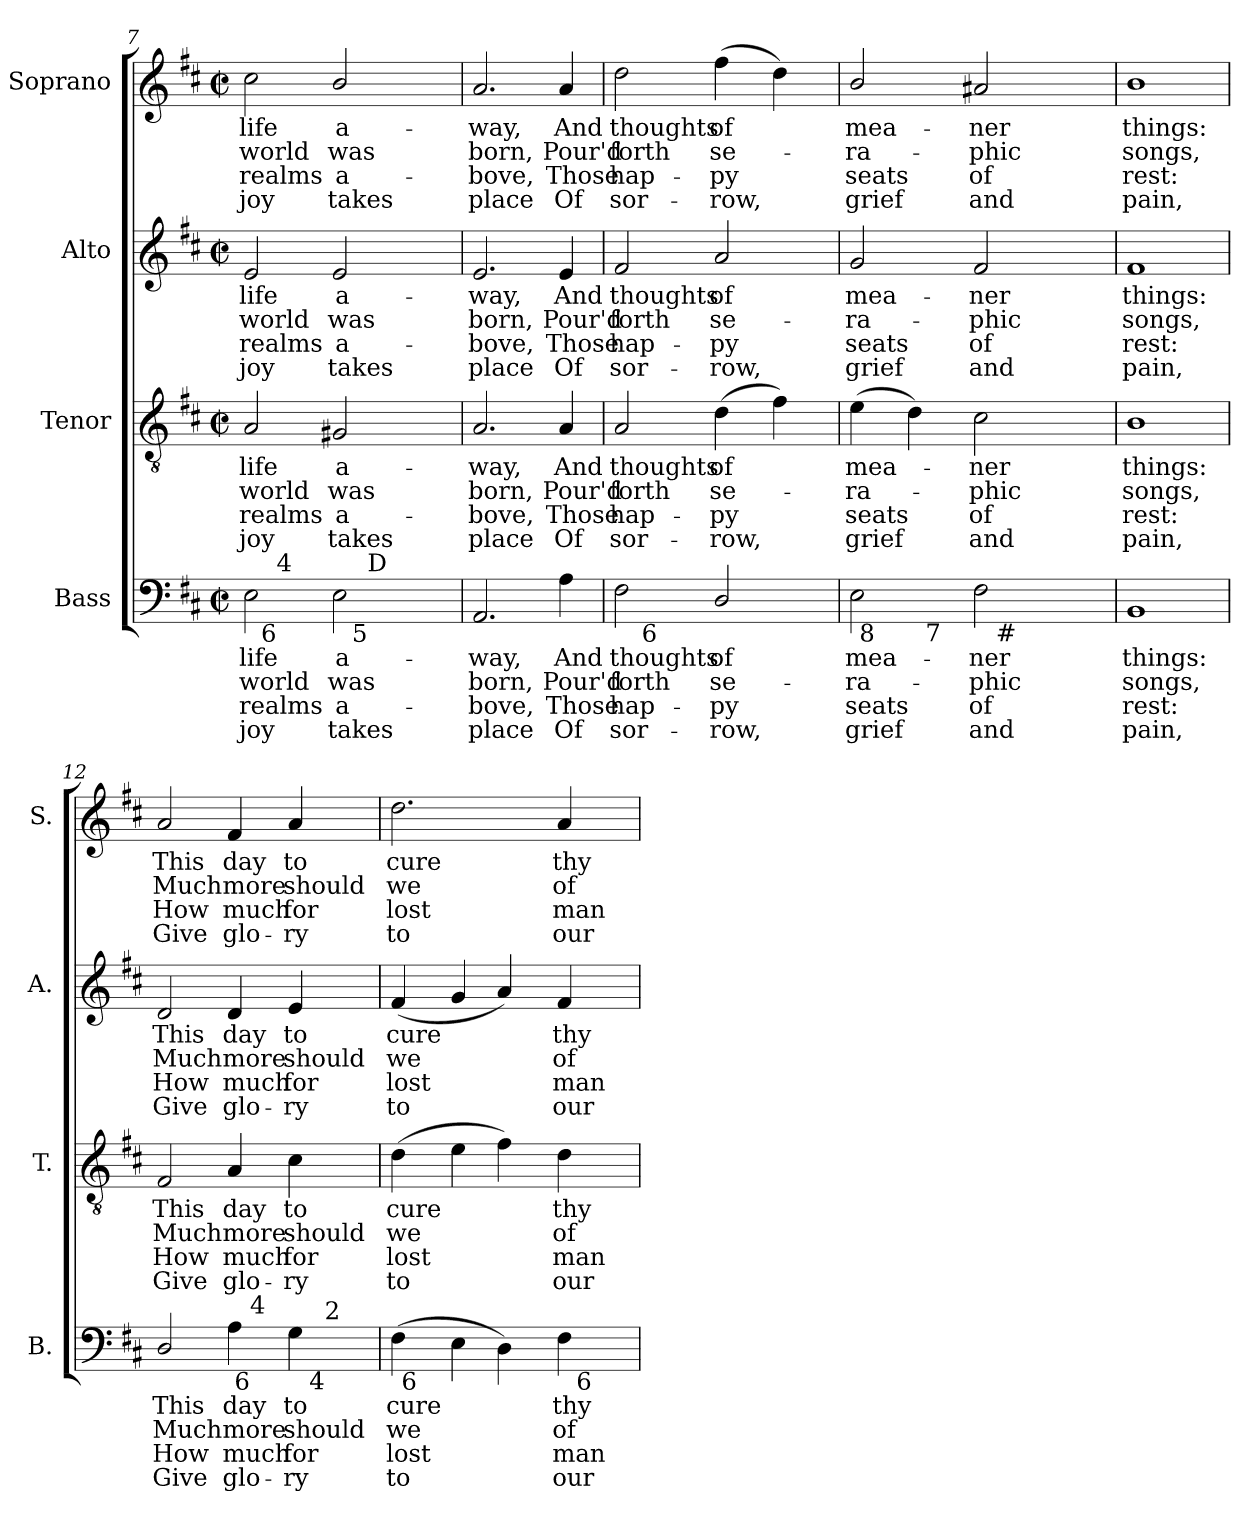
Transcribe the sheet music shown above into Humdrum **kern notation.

**kern	**text	**text	**text	**text	**kern	**text	**text	**text	**text	**kern	**text	**text	**text	**text	**kern	**text	**text	**text	**text
*part4	*part4	*part4	*part4	*part4	*part3	*part3	*part3	*part3	*part3	*part2	*part2	*part2	*part2	*part2	*part1	*part1	*part1	*part1	*part1
*staff4	*staff4	*staff4	*staff4	*staff4	*staff3	*staff3	*staff3	*staff3	*staff3	*staff2	*staff2	*staff2	*staff2	*staff2	*staff1	*staff1	*staff1	*staff1	*staff1
*I"Bass	*	*	*	*	*I"Tenor	*	*	*	*	*I"Alto	*	*	*	*	*I"Soprano	*	*	*	*
*I'B.	*	*	*	*	*I'T.	*	*	*	*	*I'A.	*	*	*	*	*I'S.	*	*	*	*
*clefF4	*	*	*	*	*clefGv2	*	*	*	*	*clefG2	*	*	*	*	*clefG2	*	*	*	*
*	*	*	*	*	*ITrd7c12	*	*	*	*	*	*	*	*	*	*	*	*	*	*
*k[f#c#]	*	*	*	*	*k[f#c#]	*	*	*	*	*k[f#c#]	*	*	*	*	*k[f#c#]	*	*	*	*
*D:	*	*	*	*	*D:	*	*	*	*	*D:	*	*	*	*	*D:	*	*	*	*
*M2/2	*	*	*	*	*M2/2	*	*	*	*	*M2/2	*	*	*	*	*M2/2	*	*	*	*
*met(c|)	*	*	*	*	*met(c|)	*	*	*	*	*met(c|)	*	*	*	*	*met(c|)	*	*	*	*
=7	=7	=7	=7	=7	=7	=7	=7	=7	=7	=7	=7	=7	=7	=7	=7	=7	=7	=7	=7
!	!LO:LY:b:color=#000000	!LO:LY:b:color=#000000	!LO:LY:b:color=#000000	!LO:LY:b:color=#000000	!	!	!	!	!	!	!	!	!	!	!	!	!	!	!
!	!	!	!	!	!	!LO:LY:b:color=#000000	!LO:LY:b:color=#000000	!LO:LY:b:color=#000000	!LO:LY:b:color=#000000	!	!	!	!	!	!	!	!	!	!
!	!	!	!	!	!	!	!	!	!	!	!LO:LY:b:color=#000000	!LO:LY:b:color=#000000	!LO:LY:b:color=#000000	!LO:LY:b:color=#000000	!	!	!	!	!
!	!	!	!	!	!	!	!	!	!	!	!	!	!	!	!	!LO:LY:b:color=#000000	!LO:LY:b:color=#000000	!LO:LY:b:color=#000000	!LO:LY:b:color=#000000
*^	*	*	*	*	*	*	*	*	*	*	*	*	*	*	*	*	*	*	*
*	*^	*	*	*	*	*	*	*	*	*	*	*	*	*	*	*	*	*	*	*
2Ei\	8ryy	2ryy	life	world	realms	joy	2AAi/	life	world	realms	joy	2ei/	life	world	realms	joy	2cc#i\	life	world	realms	joy
.	256ryy	.	.	.	.	.	.	.	.	.	.	.	.	.	.	.	.	.	.	.	.
!	!LO:TX:b:rj:t=6	!	!	!	!	!	!	!	!	!	!	!	!	!	!	!	!	!	!	!	!
!	!LO:TX:t=4	!	!	!	!	!	!	!	!	!	!	!	!	!	!	!	!	!	!	!	!
.	2ryy	.	.	.	.	.	.	.	.	.	.	.	.	.	.	.	.	.	.	.	.
!	!	!	!LO:LY:b:color=#000000	!LO:LY:b:color=#000000	!LO:LY:b:color=#000000	!LO:LY:b:color=#000000	!	!	!	!	!	!	!	!	!	!	!	!	!	!	!
!	!	!	!	!	!	!	!	!LO:LY:b:color=#000000	!LO:LY:b:color=#000000	!LO:LY:b:color=#000000	!LO:LY:b:color=#000000	!	!	!	!	!	!	!	!	!	!
!	!	!	!	!	!	!	!	!	!	!	!	!	!LO:LY:b:color=#000000	!LO:LY:b:color=#000000	!LO:LY:b:color=#000000	!LO:LY:b:color=#000000	!	!	!	!	!
!	!	!	!	!	!	!	!	!	!	!	!	!	!	!	!	!	!	!LO:LY:b:color=#000000	!LO:LY:b:color=#000000	!LO:LY:b:color=#000000	!LO:LY:b:color=#000000
2Ei\	.	8ryy	a-	was	a-	-takes	2GG#Xi/	a-	was	a-	-takes	2ei/	a-	was	a-	-takes	2bi/	a-	was	a-	-takes
.	.	256..ryy	.	.	.	.	.	.	.	.	.	.	.	.	.	.	.	.	.	.	.
.	4ryy	.	.	.	.	.	.	.	.	.	.	.	.	.	.	.	.	.	.	.	.
!	!	!LO:TX:b:rj:t=5	!	!	!	!	!	!	!	!	!	!	!	!	!	!	!	!	!	!	!
!	!	!LO:TX:t=D	!	!	!	!	!	!	!	!	!	!	!	!	!	!	!	!	!	!	!
.	.	4ryy	.	.	.	.	.	.	.	.	.	.	.	.	.	.	.	.	.	.	.
.	16ryy	.	.	.	.	.	.	.	.	.	.	.	.	.	.	.	.	.	.	.	.
.	.	16ryy	.	.	.	.	.	.	.	.	.	.	.	.	.	.	.	.	.	.	.
.	32...ryy	.	.	.	.	.	.	.	.	.	.	.	.	.	.	.	.	.	.	.	.
.	.	32ryy	.	.	.	.	.	.	.	.	.	.	.	.	.	.	.	.	.	.	.
.	.	64ryy	.	.	.	.	.	.	.	.	.	.	.	.	.	.	.	.	.	.	.
.	.	128ryy	.	.	.	.	.	.	.	.	.	.	.	.	.	.	.	.	.	.	.
.	.	1024ryy	.	.	.	.	.	.	.	.	.	.	.	.	.	.	.	.	.	.	.
*v	*v	*v	*	*	*	*	*	*	*	*	*	*	*	*	*	*	*	*	*	*	*
!!LO:LB:g=z
=8	=8	=8	=8	=8	=8	=8	=8	=8	=8	=8	=8	=8	=8	=8	=8	=8	=8	=8	=8
*^	*	*	*	*	*	*	*	*	*	*	*	*	*	*	*	*	*	*	*
*	*^	*	*	*	*	*	*	*	*	*	*	*	*	*	*	*	*	*	*	*
!	!	!	!LO:LY:b:color=#000000	!LO:LY:b:color=#000000	!LO:LY:b:color=#000000	!LO:LY:b:color=#000000	!	!	!	!	!	!	!	!	!	!	!	!	!	!	!
*v	*v	*v	*	*	*	*	*	*	*	*	*	*	*	*	*	*	*	*	*	*	*
*^	*	*	*	*	*	*	*	*	*	*	*	*	*	*	*	*	*	*	*
*	*^	*	*	*	*	*	*	*	*	*	*	*	*	*	*	*	*	*	*	*
!	!	!	!	!	!	!	!	!LO:LY:b:color=#000000	!LO:LY:b:color=#000000	!LO:LY:b:color=#000000	!LO:LY:b:color=#000000	!	!	!	!	!	!	!	!	!	!
*v	*v	*v	*	*	*	*	*	*	*	*	*	*	*	*	*	*	*	*	*	*	*
*^	*	*	*	*	*	*	*	*	*	*	*	*	*	*	*	*	*	*	*
*	*^	*	*	*	*	*	*	*	*	*	*	*	*	*	*	*	*	*	*	*
!	!	!	!	!	!	!	!	!	!	!	!	!	!LO:LY:b:color=#000000	!LO:LY:b:color=#000000	!LO:LY:b:color=#000000	!LO:LY:b:color=#000000	!	!	!	!	!
*v	*v	*v	*	*	*	*	*	*	*	*	*	*	*	*	*	*	*	*	*	*	*
*^	*	*	*	*	*	*	*	*	*	*	*	*	*	*	*	*	*	*	*
*	*^	*	*	*	*	*	*	*	*	*	*	*	*	*	*	*	*	*	*	*
!LO:TX:b:t=Notes&colon; Original order of staves is Tenor - Alto - Air - Bass, with the Alto part printed in the treble clef an octave above sounding pitch.	!	!	!	!	!	!	!	!	!	!	!	!	!	!	!	!	!	!	!	!	!
!LO:TX:t=The figuring on the bass C	!	!	!	!	!	!	!	!	!	!	!	!	!	!	!	!	!	!	!	!	!
!LO:TX:t=#	!	!	!	!	!	!	!	!	!	!	!	!	!	!	!	!	!	!	!	!	!
!LO:TX:t=on beat 2 of bar 3, given here as ‘6’, is printed as ‘7’ in the source. Only the text of v1 and the chorus is	!	!	!	!	!	!	!	!	!	!	!	!	!	!	!	!	!	!	!	!	!
!LO:TX:t=given by Massey&colon; vv. 2-4 have here been added using the text from John Broderip’s	!	!	!	!	!	!	!	!	!	!	!	!	!	!	!	!	!	!	!	!	!
!LO:TX:i:t=A Second Book of New Anthems and Psalm	!	!	!	!	!	!	!	!	!	!	!	!	!	!	!	!	!	!	!	!	!
!LO:TX:i:t=Tunes	!	!	!	!	!	!	!	!	!	!	!	!	!	!	!	!	!	!	!	!	!
!LO:TX:t=[1749]	!	!	!	!	!	!	!	!	!	!	!	!	!	!	!	!	!	!	!	!	!
!LO:TX:i:t=,	!	!	!	!	!	!	!	!	!	!	!	!	!	!	!	!	!	!	!	!	!
!LO:TX:t=which appears to be the first setting of a version of this text to use the 3-line chorus which is present in Massey’s setting.	!	!	!	!	!	!	!	!	!	!	!	!	!	!	!	!	!	!	!	!	!
!LO:TX:t=This tune is followed by a note in the source&colon; ‘NB. This tune may be sung without the Chorus to any hymn of the same metre’.	!	!	!	!	!	!	!	!	!	!	!	!	!	!	!	!	!	!	!	!	!
!	!	!	!	!	!	!	!	!	!	!	!	!	!	!	!	!	!	!LO:LY:b:color=#000000	!LO:LY:b:color=#000000	!LO:LY:b:color=#000000	!LO:LY:b:color=#000000
*v	*v	*v	*	*	*	*	*	*	*	*	*	*	*	*	*	*	*	*	*	*	*
2.AAi/	-way,	born,	bove,	place	2.AAi/	-way,	born,	bove,	place	2.ei/	-way,	born,	bove,	place	2.ai/	-way,	born,	bove,	place
!	!LO:LY:b:color=#000000	!LO:LY:b:color=#000000	!LO:LY:b:color=#000000	!LO:LY:b:color=#000000	!	!	!	!	!	!	!	!	!	!	!	!	!	!	!
!	!	!	!	!	!	!LO:LY:b:color=#000000	!LO:LY:b:color=#000000	!LO:LY:b:color=#000000	!LO:LY:b:color=#000000	!	!	!	!	!	!	!	!	!	!
!	!	!	!	!	!	!	!	!	!	!	!LO:LY:b:color=#000000	!LO:LY:b:color=#000000	!LO:LY:b:color=#000000	!LO:LY:b:color=#000000	!	!	!	!	!
!	!	!	!	!	!	!	!	!	!	!	!	!	!	!	!	!LO:LY:b:color=#000000	!LO:LY:b:color=#000000	!LO:LY:b:color=#000000	!LO:LY:b:color=#000000
4Ai\	And	Pour'd	Those	Of	4AAi/	And	Pour'd	Those	Of	4ei/	And	Pour'd	Those	Of	4ai/	And	Pour'd	Those	Of
=9	=9	=9	=9	=9	=9	=9	=9	=9	=9	=9	=9	=9	=9	=9	=9	=9	=9	=9	=9
!	!LO:LY:b:color=#000000	!LO:LY:b:color=#000000	!LO:LY:b:color=#000000	!LO:LY:b:color=#000000	!	!	!	!	!	!	!	!	!	!	!	!	!	!	!
!	!	!	!	!	!	!LO:LY:b:color=#000000	!LO:LY:b:color=#000000	!LO:LY:b:color=#000000	!LO:LY:b:color=#000000	!	!	!	!	!	!	!	!	!	!
!	!	!	!	!	!	!	!	!	!	!	!LO:LY:b:color=#000000	!LO:LY:b:color=#000000	!LO:LY:b:color=#000000	!LO:LY:b:color=#000000	!	!	!	!	!
!	!	!	!	!	!	!	!	!	!	!	!	!	!	!	!	!LO:LY:b:color=#000000	!LO:LY:b:color=#000000	!LO:LY:b:color=#000000	!LO:LY:b:color=#000000
*^	*	*	*	*	*	*	*	*	*	*	*	*	*	*	*	*	*	*	*
2F#i\	16ryy	thoughts	forth	hap-	-sor-	2AAi/	thoughts	forth	hap-	-sor-	2f#i/	thoughts	forth	hap-	-sor-	2ddi\	thoughts	forth	hap-	-sor-
.	32ryy	.	.	.	.	.	.	.	.	.	.	.	.	.	.	.	.	.	.	.
.	64ryy	.	.	.	.	.	.	.	.	.	.	.	.	.	.	.	.	.	.	.
.	512.ryy	.	.	.	.	.	.	.	.	.	.	.	.	.	.	.	.	.	.	.
!	!LO:TX:b:rj:t=6	!	!	!	!	!	!	!	!	!	!	!	!	!	!	!	!	!	!	!
.	2ryy	.	.	.	.	.	.	.	.	.	.	.	.	.	.	.	.	.	.	.
!	!	!LO:LY:b:color=#000000	!LO:LY:b:color=#000000	!LO:LY:b:color=#000000	!LO:LY:b:color=#000000	!	!	!	!	!	!	!	!	!	!	!	!	!	!	!
!	!	!	!	!	!	!	!LO:LY:b:color=#000000	!LO:LY:b:color=#000000	!LO:LY:b:color=#000000	!LO:LY:b:color=#000000	!	!	!	!	!	!	!	!	!	!
!	!	!	!	!	!	!	!	!	!	!	!	!LO:LY:b:color=#000000	!LO:LY:b:color=#000000	!LO:LY:b:color=#000000	!LO:LY:b:color=#000000	!	!	!	!	!
!	!	!	!	!	!	!	!	!	!	!	!	!	!	!	!	!	!LO:LY:b:color=#000000	!LO:LY:b:color=#000000	!LO:LY:b:color=#000000	!LO:LY:b:color=#000000
2Di/	.	of	se-	-py	row,	(4Di\	of	se-	-py	row,	2ai/	of	se-	-py	row,	(4ff#i\	of	se-	-py	row,
.	4ryy	.	.	.	.	.	.	.	.	.	.	.	.	.	.	.	.	.	.	.
.	.	.	.	.	.	4F#i\)	.	.	.	.	.	.	.	.	.	4ddi\)	.	.	.	.
.	8ryy	.	.	.	.	.	.	.	.	.	.	.	.	.	.	.	.	.	.	.
.	128ryy	.	.	.	.	.	.	.	.	.	.	.	.	.	.	.	.	.	.	.
.	256ryy	.	.	.	.	.	.	.	.	.	.	.	.	.	.	.	.	.	.	.
.	1024ryy	.	.	.	.	.	.	.	.	.	.	.	.	.	.	.	.	.	.	.
*v	*v	*	*	*	*	*	*	*	*	*	*	*	*	*	*	*	*	*	*	*
=10	=10	=10	=10	=10	=10	=10	=10	=10	=10	=10	=10	=10	=10	=10	=10	=10	=10	=10	=10
*^	*	*	*	*	*	*	*	*	*	*	*	*	*	*	*	*	*	*	*
!	!	!LO:LY:b:color=#000000	!LO:LY:b:color=#000000	!LO:LY:b:color=#000000	!LO:LY:b:color=#000000	!	!	!	!	!	!	!	!	!	!	!	!	!	!	!
*v	*v	*	*	*	*	*	*	*	*	*	*	*	*	*	*	*	*	*	*	*
*^	*	*	*	*	*	*	*	*	*	*	*	*	*	*	*	*	*	*	*
!	!	!	!	!	!	!	!LO:LY:b:color=#000000	!LO:LY:b:color=#000000	!LO:LY:b:color=#000000	!LO:LY:b:color=#000000	!	!	!	!	!	!	!	!	!	!
*v	*v	*	*	*	*	*	*	*	*	*	*	*	*	*	*	*	*	*	*	*
*^	*	*	*	*	*	*	*	*	*	*	*	*	*	*	*	*	*	*	*
!	!	!	!	!	!	!	!	!	!	!	!	!LO:LY:b:color=#000000	!LO:LY:b:color=#000000	!LO:LY:b:color=#000000	!LO:LY:b:color=#000000	!	!	!	!	!
*v	*v	*	*	*	*	*	*	*	*	*	*	*	*	*	*	*	*	*	*	*
*^	*	*	*	*	*	*	*	*	*	*	*	*	*	*	*	*	*	*	*
!	!	!	!	!	!	!	!	!	!	!	!	!	!	!	!	!	!LO:LY:b:color=#000000	!LO:LY:b:color=#000000	!LO:LY:b:color=#000000	!LO:LY:b:color=#000000
*^	*^	*	*	*	*	*	*	*	*	*	*	*	*	*	*	*	*	*	*	*
2Ei\	16.ryy	4ryy	2ryy	mea-	-ra-	seats	grief	(4Ei\	mea-	-ra-	seats	grief	2gi/	mea-	-ra-	seats	grief	2bi/	mea-	-ra-	seats	grief
!	!LO:TX:b:rj:t=8	!	!	!	!	!	!	!	!	!	!	!	!	!	!	!	!	!	!	!	!	!
.	2ryy	.	.	.	.	.	.	.	.	.	.	.	.	.	.	.	.	.	.	.	.	.
.	.	16ryy	.	.	.	.	.	4Di\)	.	.	.	.	.	.	.	.	.	.	.	.	.	.
.	.	32ryy	.	.	.	.	.	.	.	.	.	.	.	.	.	.	.	.	.	.	.	.
.	.	1024ryy	.	.	.	.	.	.	.	.	.	.	.	.	.	.	.	.	.	.	.	.
!	!	!LO:TX:b:rj:t=7	!	!	!	!	!	!	!	!	!	!	!	!	!	!	!	!	!	!	!	!
.	.	2ryy	.	.	.	.	.	.	.	.	.	.	.	.	.	.	.	.	.	.	.	.
!	!	!	!	!LO:LY:b:color=#000000	!LO:LY:b:color=#000000	!LO:LY:b:color=#000000	!LO:LY:b:color=#000000	!	!	!	!	!	!	!	!	!	!	!	!	!	!	!
!	!	!	!	!	!	!	!	!	!LO:LY:b:color=#000000	!LO:LY:b:color=#000000	!LO:LY:b:color=#000000	!LO:LY:b:color=#000000	!	!	!	!	!	!	!	!	!	!
!	!	!	!	!	!	!	!	!	!	!	!	!	!	!LO:LY:b:color=#000000	!LO:LY:b:color=#000000	!LO:LY:b:color=#000000	!LO:LY:b:color=#000000	!	!	!	!	!
!	!	!	!	!	!	!	!	!	!	!	!	!	!	!	!	!	!	!	!LO:LY:b:color=#000000	!LO:LY:b:color=#000000	!LO:LY:b:color=#000000	!LO:LY:b:color=#000000
2F#i\	.	.	16ryy	-ner	-phic	of	and	2C#i\	-ner	-phic	of	and	2f#i/	-ner	-phic	of	and	2a#Xi/	-ner	-phic	of	and
.	.	.	32ryy	.	.	.	.	.	.	.	.	.	.	.	.	.	.	.	.	.	.	.
.	4ryy	.	64ryy	.	.	.	.	.	.	.	.	.	.	.	.	.	.	.	.	.	.	.
.	.	.	512.ryy	.	.	.	.	.	.	.	.	.	.	.	.	.	.	.	.	.	.	.
!	!	!	!LO:TX:b:rj:t=#	!	!	!	!	!	!	!	!	!	!	!	!	!	!	!	!	!	!	!
.	.	.	4ryy	.	.	.	.	.	.	.	.	.	.	.	.	.	.	.	.	.	.	.
.	8ryy	.	.	.	.	.	.	.	.	.	.	.	.	.	.	.	.	.	.	.	.	.
.	.	8ryy	.	.	.	.	.	.	.	.	.	.	.	.	.	.	.	.	.	.	.	.
.	.	.	8ryy	.	.	.	.	.	.	.	.	.	.	.	.	.	.	.	.	.	.	.
.	32ryy	.	.	.	.	.	.	.	.	.	.	.	.	.	.	.	.	.	.	.	.	.
.	.	64ryy	.	.	.	.	.	.	.	.	.	.	.	.	.	.	.	.	.	.	.	.
.	.	128...ryy	.	.	.	.	.	.	.	.	.	.	.	.	.	.	.	.	.	.	.	.
.	.	.	128ryy	.	.	.	.	.	.	.	.	.	.	.	.	.	.	.	.	.	.	.
.	.	.	256ryy	.	.	.	.	.	.	.	.	.	.	.	.	.	.	.	.	.	.	.
.	.	.	1024ryy	.	.	.	.	.	.	.	.	.	.	.	.	.	.	.	.	.	.	.
*v	*v	*v	*v	*	*	*	*	*	*	*	*	*	*	*	*	*	*	*	*	*	*	*
=11	=11	=11	=11	=11	=11	=11	=11	=11	=11	=11	=11	=11	=11	=11	=11	=11	=11	=11	=11
*^	*	*	*	*	*	*	*	*	*	*	*	*	*	*	*	*	*	*	*
*	*^	*	*	*	*	*	*	*	*	*	*	*	*	*	*	*	*	*	*	*
*	*	*^	*	*	*	*	*	*	*	*	*	*	*	*	*	*	*	*	*	*	*
!	!	!	!	!LO:LY:b:color=#000000	!LO:LY:b:color=#000000	!LO:LY:b:color=#000000	!LO:LY:b:color=#000000	!	!	!	!	!	!	!	!	!	!	!	!	!	!	!
*v	*v	*v	*v	*	*	*	*	*	*	*	*	*	*	*	*	*	*	*	*	*	*	*
*^	*	*	*	*	*	*	*	*	*	*	*	*	*	*	*	*	*	*	*
*	*^	*	*	*	*	*	*	*	*	*	*	*	*	*	*	*	*	*	*	*
*	*	*^	*	*	*	*	*	*	*	*	*	*	*	*	*	*	*	*	*	*	*
!	!	!	!	!	!	!	!	!	!LO:LY:b:color=#000000	!LO:LY:b:color=#000000	!LO:LY:b:color=#000000	!LO:LY:b:color=#000000	!	!	!	!	!	!	!	!	!	!
*v	*v	*v	*v	*	*	*	*	*	*	*	*	*	*	*	*	*	*	*	*	*	*	*
*^	*	*	*	*	*	*	*	*	*	*	*	*	*	*	*	*	*	*	*
*	*^	*	*	*	*	*	*	*	*	*	*	*	*	*	*	*	*	*	*	*
*	*	*^	*	*	*	*	*	*	*	*	*	*	*	*	*	*	*	*	*	*	*
!	!	!	!	!	!	!	!	!	!	!	!	!	!	!LO:LY:b:color=#000000	!LO:LY:b:color=#000000	!LO:LY:b:color=#000000	!LO:LY:b:color=#000000	!	!	!	!	!
*v	*v	*v	*v	*	*	*	*	*	*	*	*	*	*	*	*	*	*	*	*	*	*	*
*^	*	*	*	*	*	*	*	*	*	*	*	*	*	*	*	*	*	*	*
*	*^	*	*	*	*	*	*	*	*	*	*	*	*	*	*	*	*	*	*	*
*	*	*^	*	*	*	*	*	*	*	*	*	*	*	*	*	*	*	*	*	*	*
!	!	!	!	!	!	!	!	!	!	!	!	!	!	!	!	!	!	!	!LO:LY:b:color=#000000	!LO:LY:b:color=#000000	!LO:LY:b:color=#000000	!LO:LY:b:color=#000000
*v	*v	*v	*v	*	*	*	*	*	*	*	*	*	*	*	*	*	*	*	*	*	*	*
1BBi	things:	songs,	rest:	pain,	1BBi	things:	songs,	rest:	pain,	1f#i	things:	songs,	rest:	pain,	1bi	things:	songs,	rest:	pain,
=12	=12	=12	=12	=12	=12	=12	=12	=12	=12	=12	=12	=12	=12	=12	=12	=12	=12	=12	=12
!	!LO:LY:b:color=#000000	!LO:LY:b:color=#000000	!LO:LY:b:color=#000000	!LO:LY:b:color=#000000	!	!	!	!	!	!	!	!	!	!	!	!	!	!	!
!	!	!	!	!	!	!LO:LY:b:color=#000000	!LO:LY:b:color=#000000	!LO:LY:b:color=#000000	!LO:LY:b:color=#000000	!	!	!	!	!	!	!	!	!	!
!	!	!	!	!	!	!	!	!	!	!	!LO:LY:b:color=#000000	!LO:LY:b:color=#000000	!LO:LY:b:color=#000000	!LO:LY:b:color=#000000	!	!	!	!	!
!	!	!	!	!	!	!	!	!	!	!	!	!	!	!	!	!LO:LY:b:color=#000000	!LO:LY:b:color=#000000	!LO:LY:b:color=#000000	!LO:LY:b:color=#000000
*^	*	*	*	*	*	*	*	*	*	*	*	*	*	*	*	*	*	*	*
*	*^	*	*	*	*	*	*	*	*	*	*	*	*	*	*	*	*	*	*	*
2Di/	2ryy	2ryy	This	Much	How	Give	2FF#i/	This	Much	How	Give	2di/	This	Much	How	Give	2ai/	This	Much	How	Give
!	!	!	!LO:LY:b:color=#000000	!LO:LY:b:color=#000000	!LO:LY:b:color=#000000	!LO:LY:b:color=#000000	!	!	!	!	!	!	!	!	!	!	!	!	!	!	!
!	!	!	!	!	!	!	!	!LO:LY:b:color=#000000	!LO:LY:b:color=#000000	!LO:LY:b:color=#000000	!LO:LY:b:color=#000000	!	!	!	!	!	!	!	!	!	!
!	!	!	!	!	!	!	!	!	!	!	!	!	!LO:LY:b:color=#000000	!LO:LY:b:color=#000000	!LO:LY:b:color=#000000	!LO:LY:b:color=#000000	!	!	!	!	!
!	!	!	!	!	!	!	!	!	!	!	!	!	!	!	!	!	!	!LO:LY:b:color=#000000	!LO:LY:b:color=#000000	!LO:LY:b:color=#000000	!LO:LY:b:color=#000000
4Ai\	16ryy	4ryy	day	more	much	glo-	4AAi/	day	more	much	glo-	4di/	day	more	much	glo-	4f#i/	day	more	much	glo-
.	512ryy	.	.	.	.	.	.	.	.	.	.	.	.	.	.	.	.	.	.	.	.
!	!LO:TX:b:rj:t=6	!	!	!	!	!	!	!	!	!	!	!	!	!	!	!	!	!	!	!	!
!	!LO:TX:t=4	!	!	!	!	!	!	!	!	!	!	!	!	!	!	!	!	!	!	!	!
.	4ryy	.	.	.	.	.	.	.	.	.	.	.	.	.	.	.	.	.	.	.	.
!	!	!	!LO:LY:b:color=#000000	!LO:LY:b:color=#000000	!LO:LY:b:color=#000000	!LO:LY:b:color=#000000	!	!	!	!	!	!	!	!	!	!	!	!	!	!	!
!	!	!	!	!	!	!	!	!LO:LY:b:color=#000000	!LO:LY:b:color=#000000	!LO:LY:b:color=#000000	!LO:LY:b:color=#000000	!	!	!	!	!	!	!	!	!	!
!	!	!	!	!	!	!	!	!	!	!	!	!	!LO:LY:b:color=#000000	!LO:LY:b:color=#000000	!LO:LY:b:color=#000000	!LO:LY:b:color=#000000	!	!	!	!	!
!	!	!	!	!	!	!	!	!	!	!	!	!	!	!	!	!	!	!LO:LY:b:color=#000000	!LO:LY:b:color=#000000	!LO:LY:b:color=#000000	!LO:LY:b:color=#000000
4Gi\	.	16ryy	to	should	-for	ry	4C#i\	to	should	-for	ry	4ei/	to	should	-for	ry	4ai/	to	should	-for	ry
.	.	32ryy	.	.	.	.	.	.	.	.	.	.	.	.	.	.	.	.	.	.	.
.	8ryy	.	.	.	.	.	.	.	.	.	.	.	.	.	.	.	.	.	.	.	.
.	.	1024ryy	.	.	.	.	.	.	.	.	.	.	.	.	.	.	.	.	.	.	.
!	!	!LO:TX:b:rj:t=4	!	!	!	!	!	!	!	!	!	!	!	!	!	!	!	!	!	!	!
!	!	!LO:TX:t=2	!	!	!	!	!	!	!	!	!	!	!	!	!	!	!	!	!	!	!
.	.	8ryy	.	.	.	.	.	.	.	.	.	.	.	.	.	.	.	.	.	.	.
.	32ryy	.	.	.	.	.	.	.	.	.	.	.	.	.	.	.	.	.	.	.	.
.	.	64ryy	.	.	.	.	.	.	.	.	.	.	.	.	.	.	.	.	.	.	.
.	64...ryy	.	.	.	.	.	.	.	.	.	.	.	.	.	.	.	.	.	.	.	.
.	.	128...ryy	.	.	.	.	.	.	.	.	.	.	.	.	.	.	.	.	.	.	.
=13	=13	=13	=13	=13	=13	=13	=13	=13	=13	=13	=13	=13	=13	=13	=13	=13	=13	=13	=13	=13	=13
!	!	!	!LO:LY:b:color=#000000	!LO:LY:b:color=#000000	!LO:LY:b:color=#000000	!LO:LY:b:color=#000000	!	!	!	!	!	!	!	!	!	!	!	!	!	!	!
!	!	!	!	!	!	!	!	!LO:LY:b:color=#000000	!LO:LY:b:color=#000000	!LO:LY:b:color=#000000	!LO:LY:b:color=#000000	!	!	!	!	!	!	!	!	!	!
!	!	!	!	!	!	!	!	!	!	!	!	!	!LO:LY:b:color=#000000	!LO:LY:b:color=#000000	!LO:LY:b:color=#000000	!LO:LY:b:color=#000000	!	!	!	!	!
!	!	!	!	!	!	!	!	!	!	!	!	!	!	!	!	!	!	!LO:LY:b:color=#000000	!LO:LY:b:color=#000000	!LO:LY:b:color=#000000	!LO:LY:b:color=#000000
(4F#i\	16.ryy	2ryy	cure	we	lost	to	(4Di\	cure	we	lost	to	(4f#i/	cure	we	lost	to	2.ddi\	cure	we	lost	to
!	!LO:TX:b:rj:t=6	!	!	!	!	!	!	!	!	!	!	!	!	!	!	!	!	!	!	!	!
.	2ryy	.	.	.	.	.	.	.	.	.	.	.	.	.	.	.	.	.	.	.	.
4Ei\	.	.	.	.	.	.	4Ei\	.	.	.	.	4gi/	.	.	.	.	.	.	.	.	.
4Di\)	.	4ryy	.	.	.	.	4F#i\)	.	.	.	.	4ai/)	.	.	.	.	.	.	.	.	.
.	4ryy	.	.	.	.	.	.	.	.	.	.	.	.	.	.	.	.	.	.	.	.
!	!	!	!LO:LY:b:color=#000000	!LO:LY:b:color=#000000	!LO:LY:b:color=#000000	!LO:LY:b:color=#000000	!	!	!	!	!	!	!	!	!	!	!	!	!	!	!
!	!	!	!	!	!	!	!	!LO:LY:b:color=#000000	!LO:LY:b:color=#000000	!LO:LY:b:color=#000000	!LO:LY:b:color=#000000	!	!	!	!	!	!	!	!	!	!
!	!	!	!	!	!	!	!	!	!	!	!	!	!LO:LY:b:color=#000000	!LO:LY:b:color=#000000	!LO:LY:b:color=#000000	!LO:LY:b:color=#000000	!	!	!	!	!
!	!	!	!	!	!	!	!	!	!	!	!	!	!	!	!	!	!	!LO:LY:b:color=#000000	!LO:LY:b:color=#000000	!LO:LY:b:color=#000000	!LO:LY:b:color=#000000
4F#i\	.	16ryy	thy	of	man-	-our	4Di\	thy	of	man-	-our	4f#i/	thy	of	man-	-our	4ai/	thy	of	man-	-our
.	.	32ryy	.	.	.	.	.	.	.	.	.	.	.	.	.	.	.	.	.	.	.
.	8ryy	1024ryy	.	.	.	.	.	.	.	.	.	.	.	.	.	.	.	.	.	.	.
!	!	!LO:TX:b:rj:t=6	!	!	!	!	!	!	!	!	!	!	!	!	!	!	!	!	!	!	!
.	.	8ryy	.	.	.	.	.	.	.	.	.	.	.	.	.	.	.	.	.	.	.
.	32ryy	.	.	.	.	.	.	.	.	.	.	.	.	.	.	.	.	.	.	.	.
.	.	64ryy	.	.	.	.	.	.	.	.	.	.	.	.	.	.	.	.	.	.	.
.	.	128...ryy	.	.	.	.	.	.	.	.	.	.	.	.	.	.	.	.	.	.	.
*v	*v	*v	*	*	*	*	*	*	*	*	*	*	*	*	*	*	*	*	*	*	*
=	=	=	=	=	=	=	=	=	=	=	=	=	=	=	=	=	=	=	=
*-	*-	*-	*-	*-	*-	*-	*-	*-	*-	*-	*-	*-	*-	*-	*-	*-	*-	*-	*-
